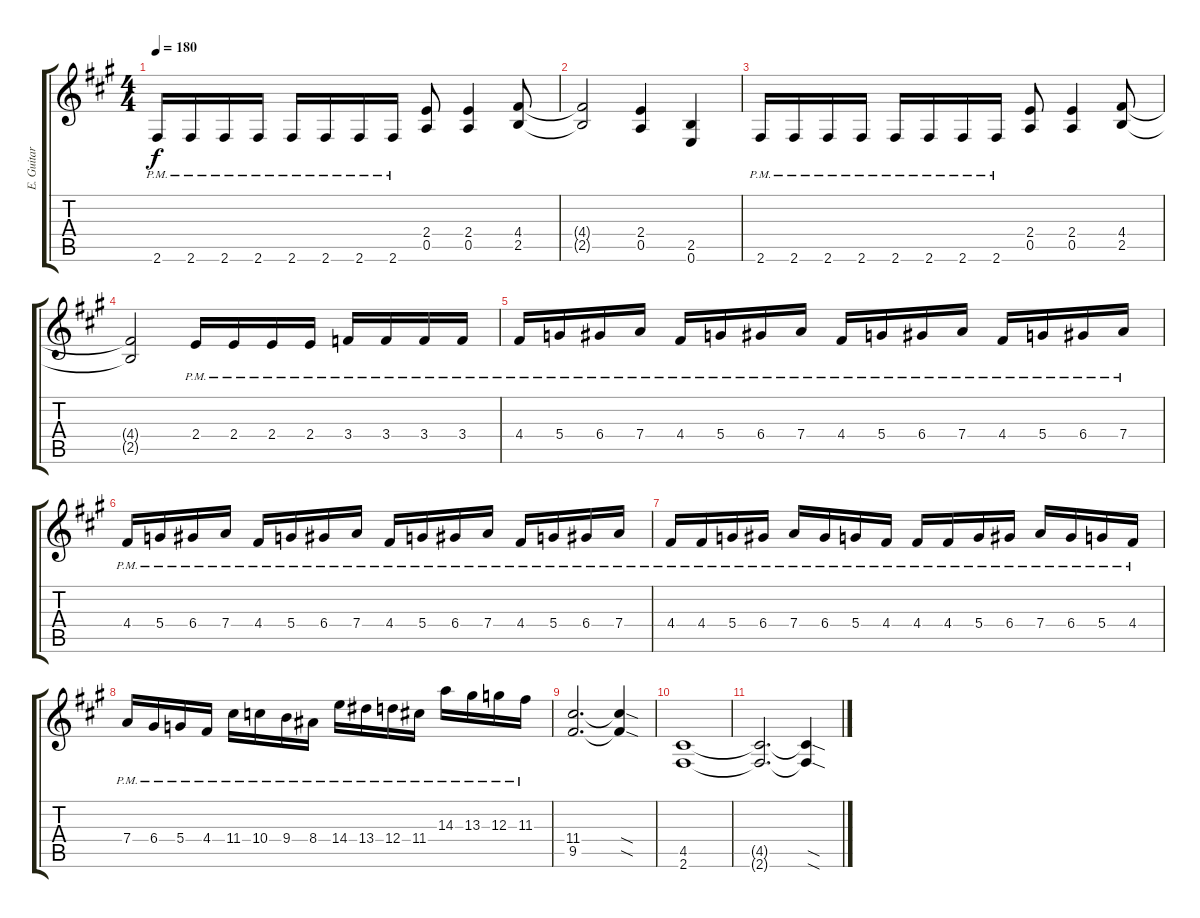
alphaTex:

\track ("E. Guitar II" "E. Guitar ") {instrument overdrivenguitar}
\staff {score tabs}
\tuning (E4 B3 G3 D3 A2 E2) {hide}
\ts (4 4)
\tempo 180
\clef g2
\ks a
2.6{pm}.16{dy f} 2.6{pm}.16 2.6{pm}.16 2.6{pm}.16 2.6{pm}.16 2.6{pm}.16 2.6{pm}.16 2.6{pm}.16 (2.4 0.5).8 (2.4 0.5).4 (4.4 2.5).8 |
(4.4{t} 2.5{t}).2 (2.4 0.5).4 (2.5 0.6).4 |
2.6{pm}.16 2.6{pm}.16 2.6{pm}.16 2.6{pm}.16 2.6{pm}.16 2.6{pm}.16 2.6{pm}.16 2.6{pm}.16 (2.4 0.5).8 (2.4 0.5).4 (4.4 2.5).8 |
(4.4{t} 2.5{t}).2 2.4{pm}.16 2.4{pm}.16 2.4{pm}.16 2.4{pm}.16 3.4{pm}.16 3.4{pm}.16 3.4{pm}.16 3.4{pm}.16 |
4.4{pm}.16 5.4{pm}.16 6.4{pm}.16 7.4{pm}.16 4.4{pm}.16 5.4{pm}.16 6.4{pm}.16 7.4{pm}.16 4.4{pm}.16 5.4{pm}.16 6.4{pm}.16 7.4{pm}.16 4.4{pm}.16 5.4{pm}.16 6.4{pm}.16 7.4{pm}.16 |
4.4{pm}.16 5.4{pm}.16 6.4{pm}.16 7.4{pm}.16 4.4{pm}.16 5.4{pm}.16 6.4{pm}.16 7.4{pm}.16 4.4{pm}.16 5.4{pm}.16 6.4{pm}.16 7.4{pm}.16 4.4{pm}.16 5.4{pm}.16 6.4{pm}.16 7.4{pm}.16 |
4.4{pm}.16 4.4{pm}.16 5.4{pm}.16 6.4{pm}.16 7.4{pm}.16 6.4{pm}.16 5.4{pm}.16 4.4{pm}.16 4.4{pm}.16 4.4{pm}.16 5.4{pm}.16 6.4{pm}.16 7.4{pm}.16 6.4{pm}.16 5.4{pm}.16 4.4{pm}.16 |
7.4{pm}.16 6.4{pm}.16 5.4{pm}.16 4.4{pm}.16 11.4{pm}.16 10.4{pm}.16 9.4{pm}.16 8.4{pm}.16 14.4{pm}.16 13.4{pm}.16 12.4{pm}.16 11.4{pm}.16 14.3{pm}.16 13.3{pm}.16 12.3{pm}.16 11.3{pm}.16 |
(11.4 9.5).2{d} (11.4{sod t} 9.5{sod t}).4 |
(4.5 2.6).1 |
(4.5{t} 2.6{t}).2{d} (4.5{sod t} 2.6{sod t}).4
